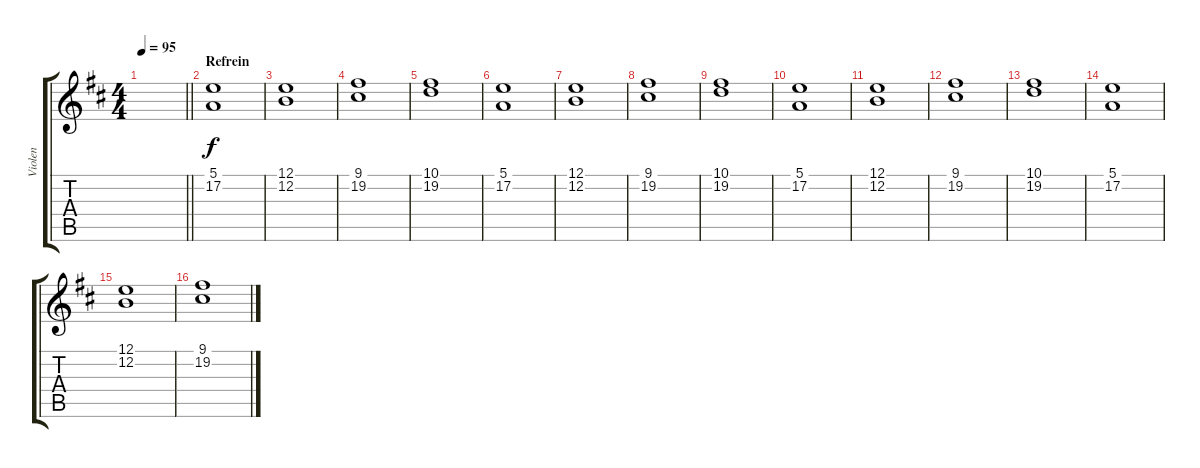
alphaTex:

\track ("Violen" "Violen") {instrument stringensemble2}
\staff {score tabs}
\tuning (E4 B3 G3 D3 A2 E2) {hide}
\ts (4 4)
\tempo 95
\clef g2
\barLineRight lightlight
\ks d
|
\section ("" "Refrein")
(5.1 17.2).1 |
(12.1 12.2).1 |
(9.1 19.2).1 |
(10.1 19.2).1 |
(5.1 17.2).1 |
(12.1 12.2).1 |
(9.1 19.2).1 |
(10.1 19.2).1 |
(5.1 17.2).1 |
(12.1 12.2).1 |
(9.1 19.2).1 |
(10.1 19.2).1 |
(5.1 17.2).1 |
(12.1 12.2).1 |
(9.1 19.2).1
